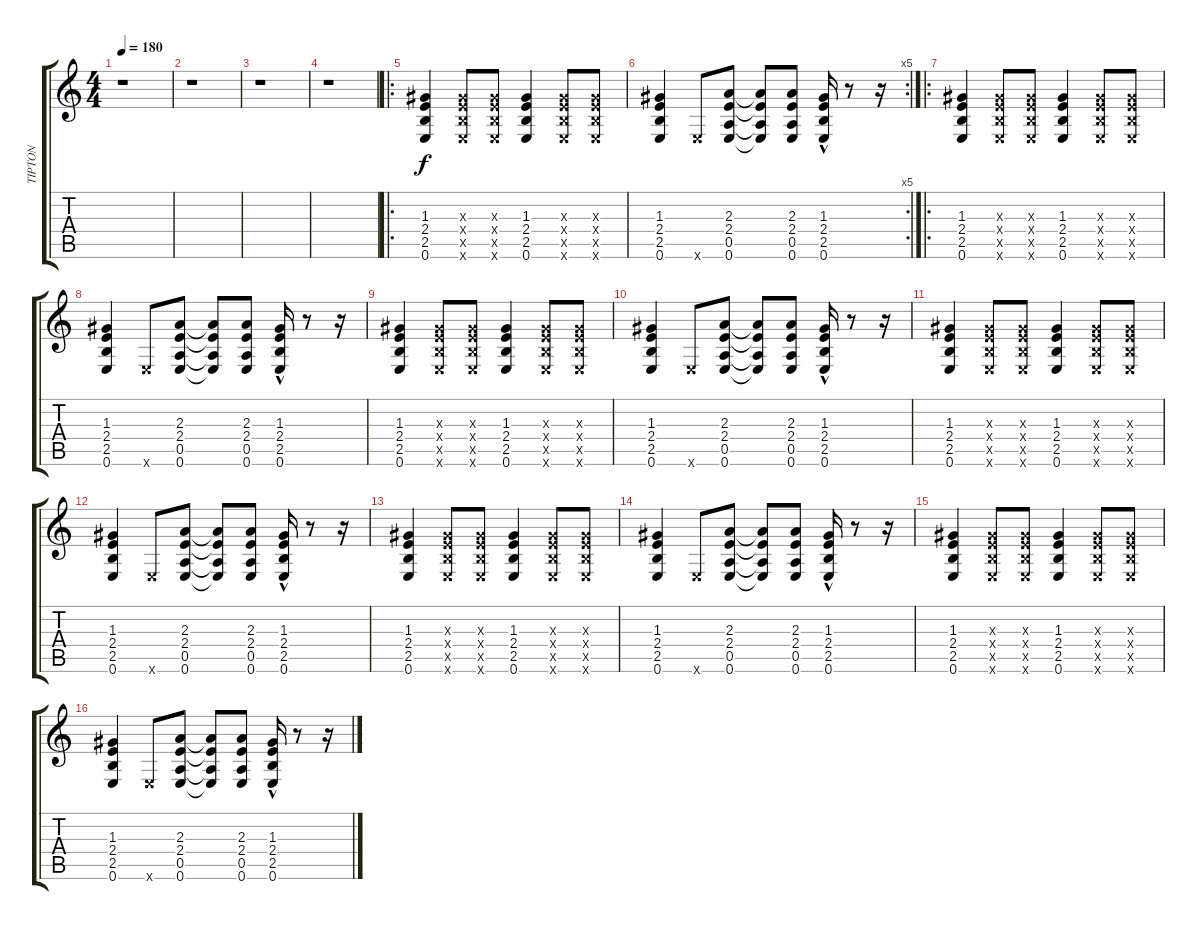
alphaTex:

\track ("TIPTON" "TIPTON") {instrument distortionguitar}
\staff {score tabs}
\tuning (E4 B3 G3 D3 A2 E2) {hide}
\ts (4 4)
\tempo 180
\clef g2
\ks c
r.1{dy f instrument distortionguitar} |
r.1 |
r.1 |
r.1 |
\ro
(1.3 2.4 2.5 0.6).4 (1.3{x} 2.4{x} 2.5{x} 0.6{x}).8 (1.3{x} 2.4{x} 2.5{x} 0.6{x}).8 (1.3 2.4 2.5 0.6).4 (1.3{x} 2.4{x} 2.5{x} 0.6{x}).8 (1.3{x} 2.4{x} 2.5{x} 0.6{x}).8 |
\rc 5
(1.3 2.4 2.5 0.6).4 0.6{x}.8 (2.3 2.4 0.5 0.6).8 (2.3{t} 2.4{t} 0.5{t} 0.6{t}).8 (2.3 2.4 0.5 0.6).8 (1.3{hac} 2.4{hac} 2.5{hac} 0.6{hac}).16 r.8 r.16 |
\ro
(1.3 2.4 2.5 0.6).4 (1.3{x} 2.4{x} 2.5{x} 0.6{x}).8 (1.3{x} 2.4{x} 2.5{x} 0.6{x}).8 (1.3 2.4 2.5 0.6).4 (1.3{x} 2.4{x} 2.5{x} 0.6{x}).8 (1.3{x} 2.4{x} 2.5{x} 0.6{x}).8 |
(1.3 2.4 2.5 0.6).4 0.6{x}.8 (2.3 2.4 0.5 0.6).8 (2.3{t} 2.4{t} 0.5{t} 0.6{t}).8 (2.3 2.4 0.5 0.6).8 (1.3{hac} 2.4{hac} 2.5{hac} 0.6{hac}).16 r.8 r.16 |
(1.3 2.4 2.5 0.6).4 (1.3{x} 2.4{x} 2.5{x} 0.6{x}).8 (1.3{x} 2.4{x} 2.5{x} 0.6{x}).8 (1.3 2.4 2.5 0.6).4 (1.3{x} 2.4{x} 2.5{x} 0.6{x}).8 (1.3{x} 2.4{x} 2.5{x} 0.6{x}).8 |
(1.3 2.4 2.5 0.6).4 0.6{x}.8 (2.3 2.4 0.5 0.6).8 (2.3{t} 2.4{t} 0.5{t} 0.6{t}).8 (2.3 2.4 0.5 0.6).8 (1.3{hac} 2.4{hac} 2.5{hac} 0.6{hac}).16 r.8 r.16 |
(1.3 2.4 2.5 0.6).4 (1.3{x} 2.4{x} 2.5{x} 0.6{x}).8 (1.3{x} 2.4{x} 2.5{x} 0.6{x}).8 (1.3 2.4 2.5 0.6).4 (1.3{x} 2.4{x} 2.5{x} 0.6{x}).8 (1.3{x} 2.4{x} 2.5{x} 0.6{x}).8 |
(1.3 2.4 2.5 0.6).4 0.6{x}.8 (2.3 2.4 0.5 0.6).8 (2.3{t} 2.4{t} 0.5{t} 0.6{t}).8 (2.3 2.4 0.5 0.6).8 (1.3{hac} 2.4{hac} 2.5{hac} 0.6{hac}).16 r.8 r.16 |
(1.3 2.4 2.5 0.6).4 (1.3{x} 2.4{x} 2.5{x} 0.6{x}).8 (1.3{x} 2.4{x} 2.5{x} 0.6{x}).8 (1.3 2.4 2.5 0.6).4 (1.3{x} 2.4{x} 2.5{x} 0.6{x}).8 (1.3{x} 2.4{x} 2.5{x} 0.6{x}).8 |
(1.3 2.4 2.5 0.6).4 0.6{x}.8 (2.3 2.4 0.5 0.6).8 (2.3{t} 2.4{t} 0.5{t} 0.6{t}).8 (2.3 2.4 0.5 0.6).8 (1.3{hac} 2.4{hac} 2.5{hac} 0.6{hac}).16 r.8 r.16 |
(1.3 2.4 2.5 0.6).4 (1.3{x} 2.4{x} 2.5{x} 0.6{x}).8 (1.3{x} 2.4{x} 2.5{x} 0.6{x}).8 (1.3 2.4 2.5 0.6).4 (1.3{x} 2.4{x} 2.5{x} 0.6{x}).8 (1.3{x} 2.4{x} 2.5{x} 0.6{x}).8 |
(1.3 2.4 2.5 0.6).4 0.6{x}.8 (2.3 2.4 0.5 0.6).8 (2.3{t} 2.4{t} 0.5{t} 0.6{t}).8 (2.3 2.4 0.5 0.6).8 (1.3{hac} 2.4{hac} 2.5{hac} 0.6{hac}).16 r.8 r.16
